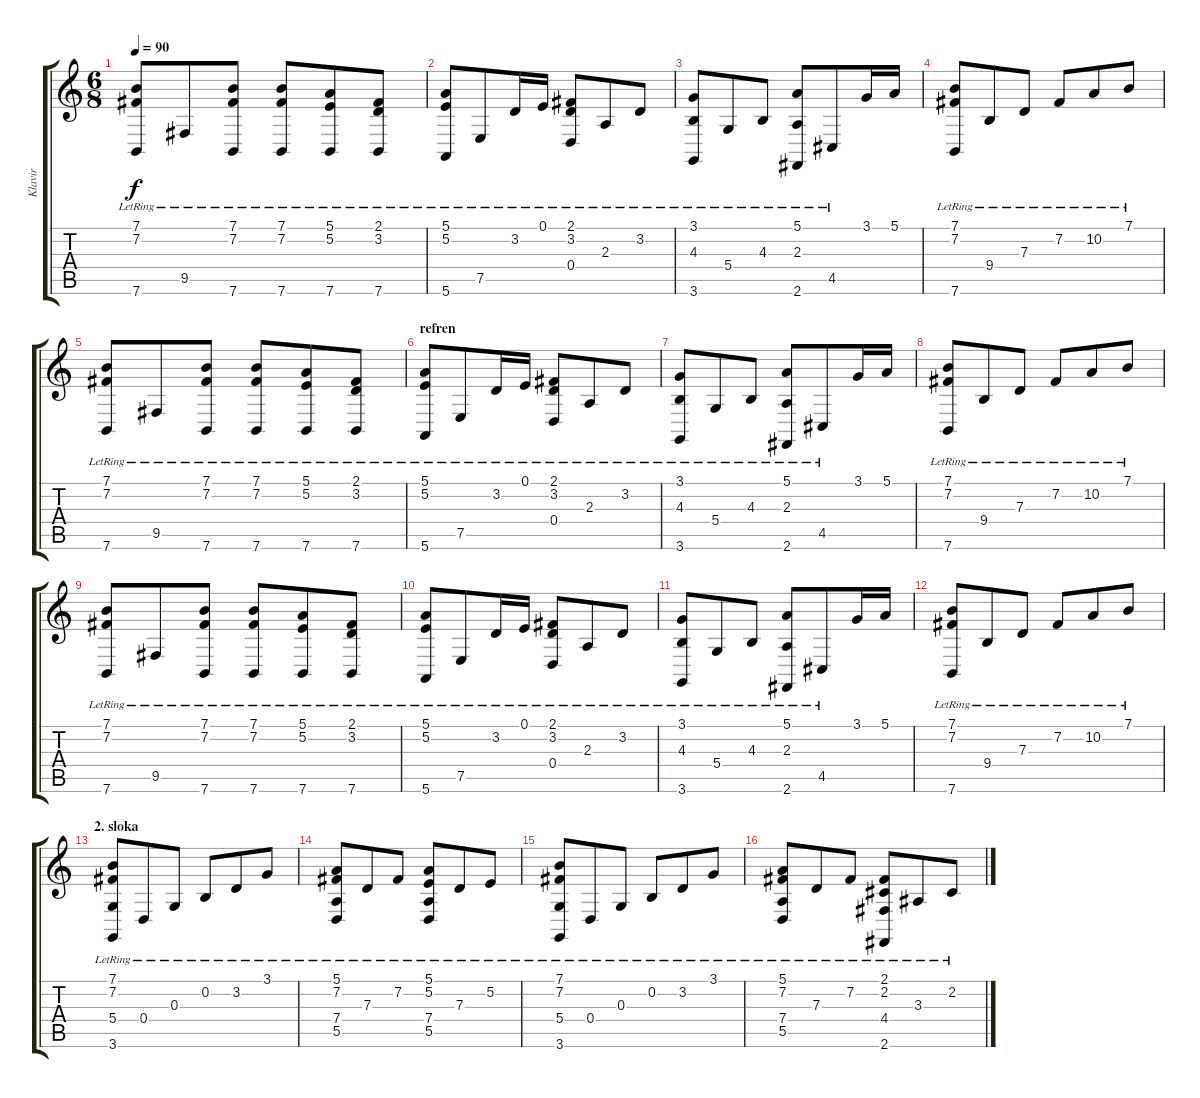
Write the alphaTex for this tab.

\track ("Klavir" "Klavir") {instrument brightacousticpiano}
\staff {score tabs}
\tuning (E4 B3 G3 D3 A2 E2) {hide}
\ts (6 8)
\tempo 90
\clef g2
\ks c
(7.1{lr} 7.2{lr} 7.6{lr}).8{dy f} 9.5{lr}.8 (7.1{lr} 7.2{lr} 7.6{lr}).8 (7.1{lr} 7.2{lr} 7.6{lr}).8 (5.1{lr} 5.2{lr} 7.6{lr}).8 (2.1{lr} 3.2{lr} 7.6{lr}).8 |
(5.1{lr} 5.2{lr} 5.6{lr}).8 7.5{lr}.8 3.2{lr}.16 0.1{lr}.16 (2.1{lr} 3.2{lr} 0.4{lr}).8 2.3{lr}.8 3.2{lr}.8 |
(3.1{lr} 4.3{lr} 3.6{lr}).8 5.4{lr}.8 4.3{lr}.8 (5.1{lr} 2.3{lr} 2.6{lr}).8 4.5{lr}.8 3.1.16 5.1.16 |
(7.1{lr} 7.2{lr} 7.6{lr}).8 9.4{lr}.8 7.3{lr}.8 7.2{lr}.8 10.2{lr}.8 7.1{lr}.8 |
(7.1{lr} 7.2{lr} 7.6{lr}).8 9.5{lr}.8 (7.1{lr} 7.2{lr} 7.6{lr}).8 (7.1{lr} 7.2{lr} 7.6{lr}).8 (5.1{lr} 5.2{lr} 7.6{lr}).8 (2.1{lr} 3.2{lr} 7.6{lr}).8 |
\section ("" "refren")
(5.1{lr} 5.2{lr} 5.6{lr}).8 7.5{lr}.8 3.2{lr}.16 0.1{lr}.16 (2.1{lr} 3.2{lr} 0.4{lr}).8 2.3{lr}.8 3.2{lr}.8 |
(3.1{lr} 4.3{lr} 3.6{lr}).8 5.4{lr}.8 4.3{lr}.8 (5.1{lr} 2.3{lr} 2.6{lr}).8 4.5{lr}.8 3.1.16 5.1.16 |
(7.1{lr} 7.2{lr} 7.6{lr}).8 9.4{lr}.8 7.3{lr}.8 7.2{lr}.8 10.2{lr}.8 7.1{lr}.8 |
(7.1{lr} 7.2{lr} 7.6{lr}).8 9.5{lr}.8 (7.1{lr} 7.2{lr} 7.6{lr}).8 (7.1{lr} 7.2{lr} 7.6{lr}).8 (5.1{lr} 5.2{lr} 7.6{lr}).8 (2.1{lr} 3.2{lr} 7.6{lr}).8 |
(5.1{lr} 5.2{lr} 5.6{lr}).8 7.5{lr}.8 3.2{lr}.16 0.1{lr}.16 (2.1{lr} 3.2{lr} 0.4{lr}).8 2.3{lr}.8 3.2{lr}.8 |
(3.1{lr} 4.3{lr} 3.6{lr}).8 5.4{lr}.8 4.3{lr}.8 (5.1{lr} 2.3{lr} 2.6{lr}).8 4.5{lr}.8 3.1.16 5.1.16 |
(7.1{lr} 7.2{lr} 7.6{lr}).8 9.4{lr}.8 7.3{lr}.8 7.2{lr}.8 10.2{lr}.8 7.1{lr}.8 |
\section ("" "2. sloka")
(7.1{lr} 7.2{lr} 5.4{lr} 3.6{lr}).8 0.4{lr}.8 0.3{lr}.8 0.2{lr}.8 3.2{lr}.8 3.1{lr}.8 |
(5.1{lr} 7.2{lr} 7.4{lr} 5.5{lr}).8 7.3{lr}.8 7.2{lr}.8 (5.1{lr} 5.2{lr} 7.4 5.5{lr}).8 7.3{lr}.8 5.2{lr}.8 |
(7.1{lr} 7.2{lr} 5.4{lr} 3.6{lr}).8 0.4{lr}.8 0.3{lr}.8 0.2{lr}.8 3.2{lr}.8 3.1{lr}.8 |
(5.1{lr} 7.2{lr} 7.4{lr} 5.5{lr}).8 7.3{lr}.8 7.2{lr}.8 (2.1{lr} 2.2{lr} 4.4{lr} 2.6{lr}).8 3.3{lr}.8 2.2{lr}.8
